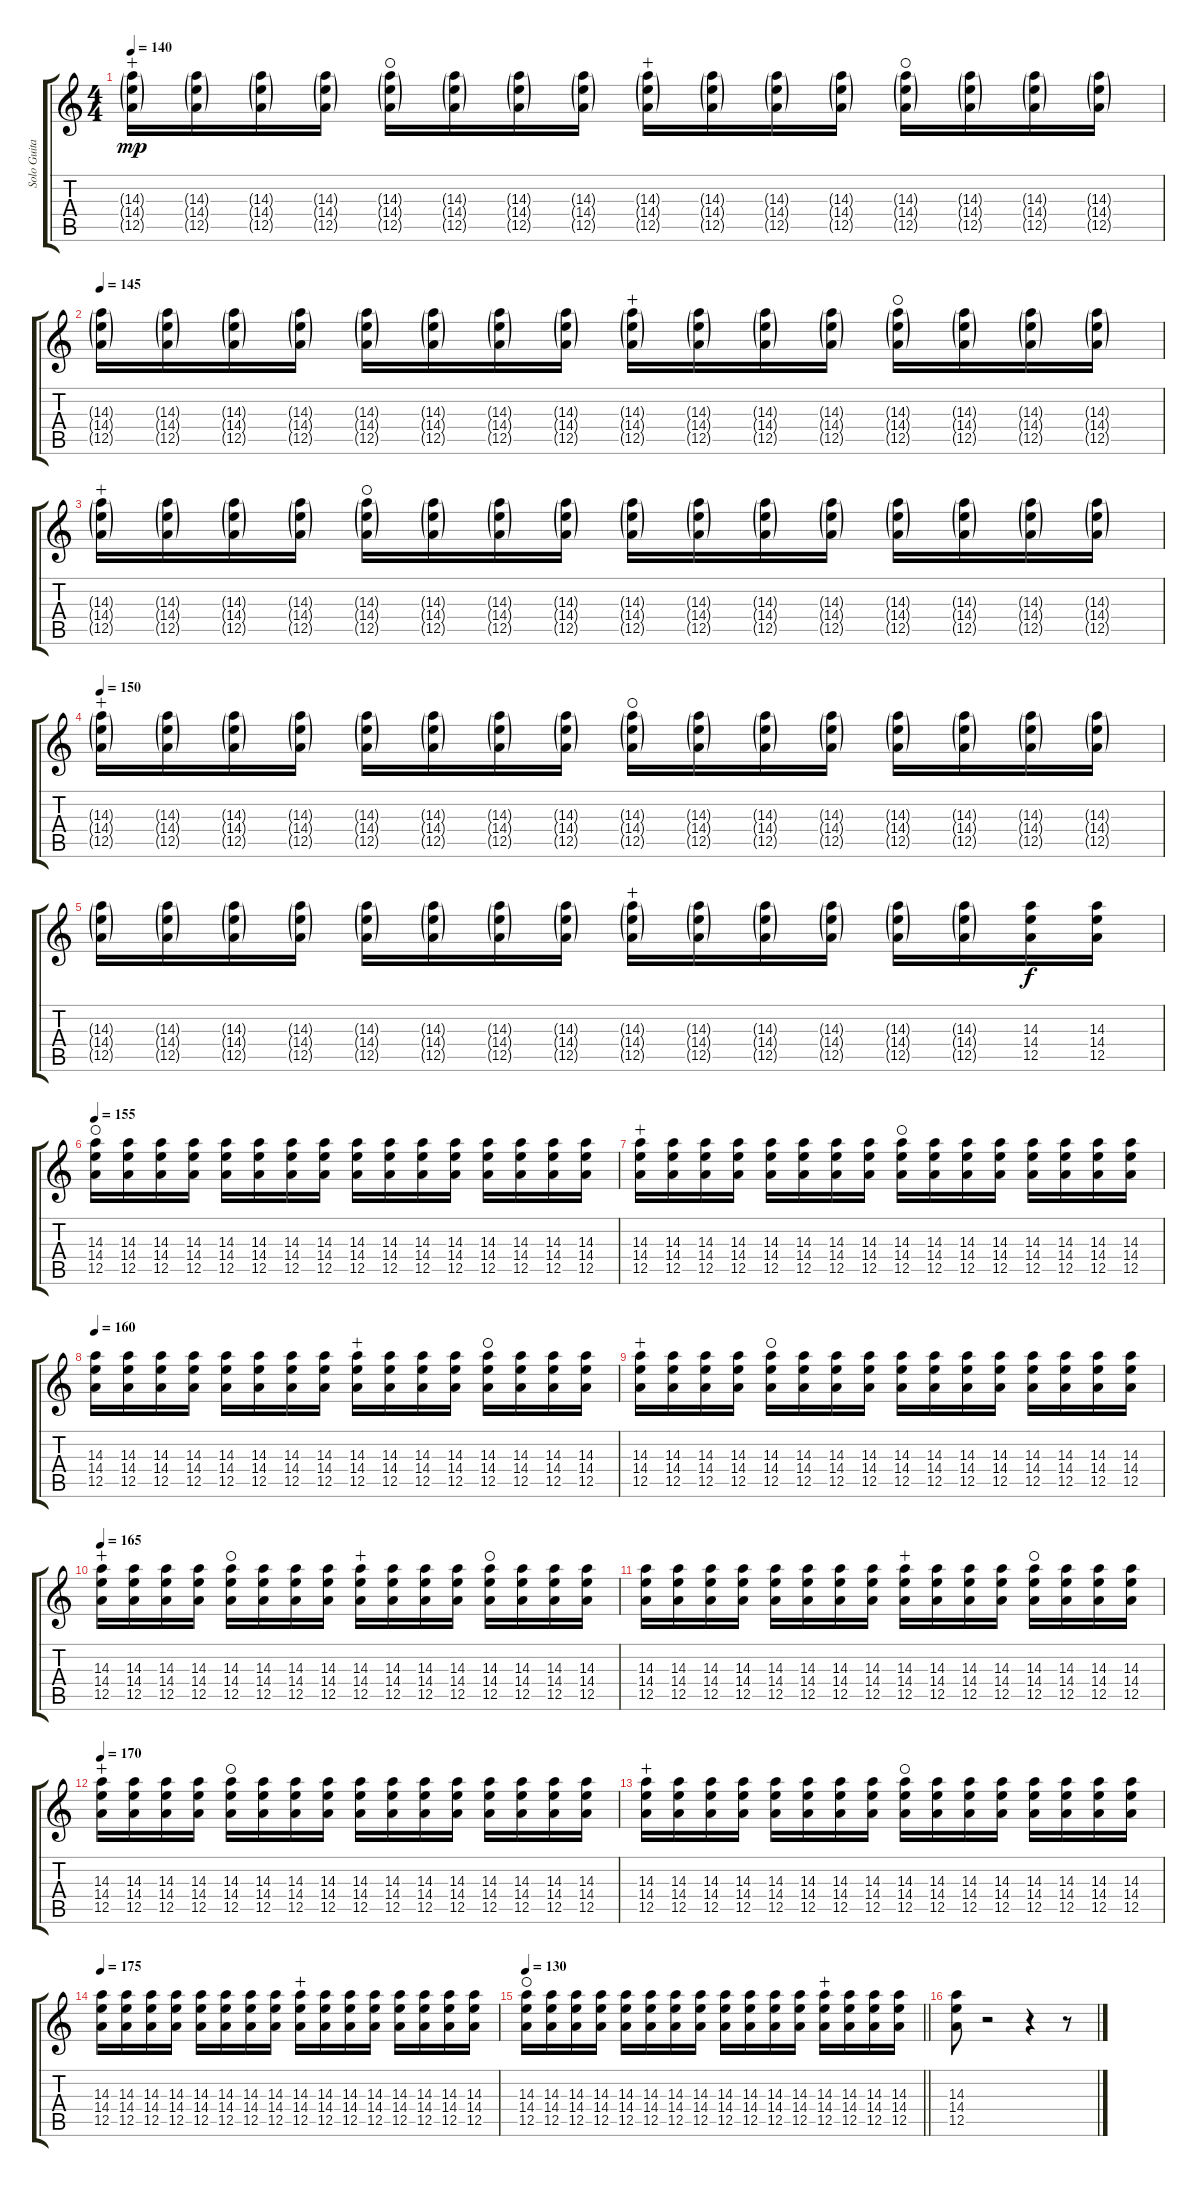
\track ("Solo Guitar" "Solo Guita") {instrument overdrivenguitar}
\staff {score tabs}
\tuning (E4 B3 G3 D3 A2 E2) {hide}
\ts (4 4)
\tempo 140
\clef g2
\ks c
(14.3{g} 14.4{g} 12.5{g}).16{dy mp wahc} (14.3{g} 14.4{g} 12.5{g}).16 (14.3{g} 14.4{g} 12.5{g}).16 (14.3{g} 14.4{g} 12.5{g}).16 (14.3{g} 14.4{g} 12.5{g}).16{waho} (14.3{g} 14.4{g} 12.5{g}).16 (14.3{g} 14.4{g} 12.5{g}).16 (14.3{g} 14.4{g} 12.5{g}).16 (14.3{g} 14.4{g} 12.5{g}).16{wahc} (14.3{g} 14.4{g} 12.5{g}).16 (14.3{g} 14.4{g} 12.5{g}).16 (14.3{g} 14.4{g} 12.5{g}).16 (14.3{g} 14.4{g} 12.5{g}).16{waho} (14.3{g} 14.4{g} 12.5{g}).16 (14.3{g} 14.4{g} 12.5{g}).16 (14.3{g} 14.4{g} 12.5{g}).16 |
\tempo 145
(14.3{g} 14.4{g} 12.5{g}).16 (14.3{g} 14.4{g} 12.5{g}).16 (14.3{g} 14.4{g} 12.5{g}).16 (14.3{g} 14.4{g} 12.5{g}).16 (14.3{g} 14.4{g} 12.5{g}).16 (14.3{g} 14.4{g} 12.5{g}).16 (14.3{g} 14.4{g} 12.5{g}).16 (14.3{g} 14.4{g} 12.5{g}).16 (14.3{g} 14.4{g} 12.5{g}).16{wahc} (14.3{g} 14.4{g} 12.5{g}).16 (14.3{g} 14.4{g} 12.5{g}).16 (14.3{g} 14.4{g} 12.5{g}).16 (14.3{g} 14.4{g} 12.5{g}).16{waho} (14.3{g} 14.4{g} 12.5{g}).16 (14.3{g} 14.4{g} 12.5{g}).16 (14.3{g} 14.4{g} 12.5{g}).16 |
(14.3{g} 14.4{g} 12.5{g}).16{wahc} (14.3{g} 14.4{g} 12.5{g}).16 (14.3{g} 14.4{g} 12.5{g}).16 (14.3{g} 14.4{g} 12.5{g}).16 (14.3{g} 14.4{g} 12.5{g}).16{waho} (14.3{g} 14.4{g} 12.5{g}).16 (14.3{g} 14.4{g} 12.5{g}).16 (14.3{g} 14.4{g} 12.5{g}).16 (14.3{g} 14.4{g} 12.5{g}).16 (14.3{g} 14.4{g} 12.5{g}).16 (14.3{g} 14.4{g} 12.5{g}).16 (14.3{g} 14.4{g} 12.5{g}).16 (14.3{g} 14.4{g} 12.5{g}).16 (14.3{g} 14.4{g} 12.5{g}).16 (14.3{g} 14.4{g} 12.5{g}).16 (14.3{g} 14.4{g} 12.5{g}).16 |
\tempo 150
(14.3{g} 14.4{g} 12.5{g}).16{wahc} (14.3{g} 14.4{g} 12.5{g}).16 (14.3{g} 14.4{g} 12.5{g}).16 (14.3{g} 14.4{g} 12.5{g}).16 (14.3{g} 14.4{g} 12.5{g}).16 (14.3{g} 14.4{g} 12.5{g}).16 (14.3{g} 14.4{g} 12.5{g}).16 (14.3{g} 14.4{g} 12.5{g}).16 (14.3{g} 14.4{g} 12.5{g}).16{waho} (14.3{g} 14.4{g} 12.5{g}).16 (14.3{g} 14.4{g} 12.5{g}).16 (14.3{g} 14.4{g} 12.5{g}).16 (14.3{g} 14.4{g} 12.5{g}).16 (14.3{g} 14.4{g} 12.5{g}).16 (14.3{g} 14.4{g} 12.5{g}).16 (14.3{g} 14.4{g} 12.5{g}).16 |
(14.3{g} 14.4{g} 12.5{g}).16 (14.3{g} 14.4{g} 12.5{g}).16 (14.3{g} 14.4{g} 12.5{g}).16 (14.3{g} 14.4{g} 12.5{g}).16 (14.3{g} 14.4{g} 12.5{g}).16 (14.3{g} 14.4{g} 12.5{g}).16 (14.3{g} 14.4{g} 12.5{g}).16 (14.3{g} 14.4{g} 12.5{g}).16 (14.3{g} 14.4{g} 12.5{g}).16{wahc} (14.3{g} 14.4{g} 12.5{g}).16 (14.3{g} 14.4{g} 12.5{g}).16 (14.3{g} 14.4{g} 12.5{g}).16 (14.3{g} 14.4{g} 12.5{g}).16 (14.3{g} 14.4{g} 12.5{g}).16 (14.3 14.4 12.5).16{dy f} (14.3 14.4 12.5).16 |
\tempo 155
(14.3 14.4 12.5).16{waho} (14.3 14.4 12.5).16 (14.3 14.4 12.5).16 (14.3 14.4 12.5).16 (14.3 14.4 12.5).16 (14.3 14.4 12.5).16 (14.3 14.4 12.5).16 (14.3 14.4 12.5).16 (14.3 14.4 12.5).16 (14.3 14.4 12.5).16 (14.3 14.4 12.5).16 (14.3 14.4 12.5).16 (14.3 14.4 12.5).16 (14.3 14.4 12.5).16 (14.3 14.4 12.5).16 (14.3 14.4 12.5).16 |
(14.3 14.4 12.5).16{wahc} (14.3 14.4 12.5).16 (14.3 14.4 12.5).16 (14.3 14.4 12.5).16 (14.3 14.4 12.5).16 (14.3 14.4 12.5).16 (14.3 14.4 12.5).16 (14.3 14.4 12.5).16 (14.3 14.4 12.5).16{waho} (14.3 14.4 12.5).16 (14.3 14.4 12.5).16 (14.3 14.4 12.5).16 (14.3 14.4 12.5).16 (14.3 14.4 12.5).16 (14.3 14.4 12.5).16 (14.3 14.4 12.5).16 |
\tempo 160
(14.3 14.4 12.5).16 (14.3 14.4 12.5).16 (14.3 14.4 12.5).16 (14.3 14.4 12.5).16 (14.3 14.4 12.5).16 (14.3 14.4 12.5).16 (14.3 14.4 12.5).16 (14.3 14.4 12.5).16 (14.3 14.4 12.5).16{wahc} (14.3 14.4 12.5).16 (14.3 14.4 12.5).16 (14.3 14.4 12.5).16 (14.3 14.4 12.5).16{waho} (14.3 14.4 12.5).16 (14.3 14.4 12.5).16 (14.3 14.4 12.5).16 |
(14.3 14.4 12.5).16{wahc} (14.3 14.4 12.5).16 (14.3 14.4 12.5).16 (14.3 14.4 12.5).16 (14.3 14.4 12.5).16{waho} (14.3 14.4 12.5).16 (14.3 14.4 12.5).16 (14.3 14.4 12.5).16 (14.3 14.4 12.5).16 (14.3 14.4 12.5).16 (14.3 14.4 12.5).16 (14.3 14.4 12.5).16 (14.3 14.4 12.5).16 (14.3 14.4 12.5).16 (14.3 14.4 12.5).16 (14.3 14.4 12.5).16 |
\tempo 165
(14.3 14.4 12.5).16{wahc} (14.3 14.4 12.5).16 (14.3 14.4 12.5).16 (14.3 14.4 12.5).16 (14.3 14.4 12.5).16{waho} (14.3 14.4 12.5).16 (14.3 14.4 12.5).16 (14.3 14.4 12.5).16 (14.3 14.4 12.5).16{wahc} (14.3 14.4 12.5).16 (14.3 14.4 12.5).16 (14.3 14.4 12.5).16 (14.3 14.4 12.5).16{waho} (14.3 14.4 12.5).16 (14.3 14.4 12.5).16 (14.3 14.4 12.5).16 |
(14.3 14.4 12.5).16 (14.3 14.4 12.5).16 (14.3 14.4 12.5).16 (14.3 14.4 12.5).16 (14.3 14.4 12.5).16 (14.3 14.4 12.5).16 (14.3 14.4 12.5).16 (14.3 14.4 12.5).16 (14.3 14.4 12.5).16{wahc} (14.3 14.4 12.5).16 (14.3 14.4 12.5).16 (14.3 14.4 12.5).16 (14.3 14.4 12.5).16{waho} (14.3 14.4 12.5).16 (14.3 14.4 12.5).16 (14.3 14.4 12.5).16 |
\tempo 170
(14.3 14.4 12.5).16{wahc} (14.3 14.4 12.5).16 (14.3 14.4 12.5).16 (14.3 14.4 12.5).16 (14.3 14.4 12.5).16{waho} (14.3 14.4 12.5).16 (14.3 14.4 12.5).16 (14.3 14.4 12.5).16 (14.3 14.4 12.5).16 (14.3 14.4 12.5).16 (14.3 14.4 12.5).16 (14.3 14.4 12.5).16 (14.3 14.4 12.5).16 (14.3 14.4 12.5).16 (14.3 14.4 12.5).16 (14.3 14.4 12.5).16 |
(14.3 14.4 12.5).16{wahc} (14.3 14.4 12.5).16 (14.3 14.4 12.5).16 (14.3 14.4 12.5).16 (14.3 14.4 12.5).16 (14.3 14.4 12.5).16 (14.3 14.4 12.5).16 (14.3 14.4 12.5).16 (14.3 14.4 12.5).16{waho} (14.3 14.4 12.5).16 (14.3 14.4 12.5).16 (14.3 14.4 12.5).16 (14.3 14.4 12.5).16 (14.3 14.4 12.5).16 (14.3 14.4 12.5).16 (14.3 14.4 12.5).16 |
\tempo 175
(14.3 14.4 12.5).16 (14.3 14.4 12.5).16 (14.3 14.4 12.5).16 (14.3 14.4 12.5).16 (14.3 14.4 12.5).16 (14.3 14.4 12.5).16 (14.3 14.4 12.5).16 (14.3 14.4 12.5).16 (14.3 14.4 12.5).16{wahc} (14.3 14.4 12.5).16 (14.3 14.4 12.5).16 (14.3 14.4 12.5).16 (14.3 14.4 12.5).16 (14.3 14.4 12.5).16 (14.3 14.4 12.5).16 (14.3 14.4 12.5).16 |
\tempo 130
\barLineRight lightlight
(14.3 14.4 12.5).16{waho} (14.3 14.4 12.5).16 (14.3 14.4 12.5).16 (14.3 14.4 12.5).16 (14.3 14.4 12.5).16 (14.3 14.4 12.5).16 (14.3 14.4 12.5).16 (14.3 14.4 12.5).16 (14.3 14.4 12.5).16 (14.3 14.4 12.5).16 (14.3 14.4 12.5).16 (14.3 14.4 12.5).16 (14.3 14.4 12.5).16{wahc} (14.3 14.4 12.5).16 (14.3 14.4 12.5).16 (14.3 14.4 12.5).16 |
(14.3 14.4 12.5).8 r.2 r.4 r.8
